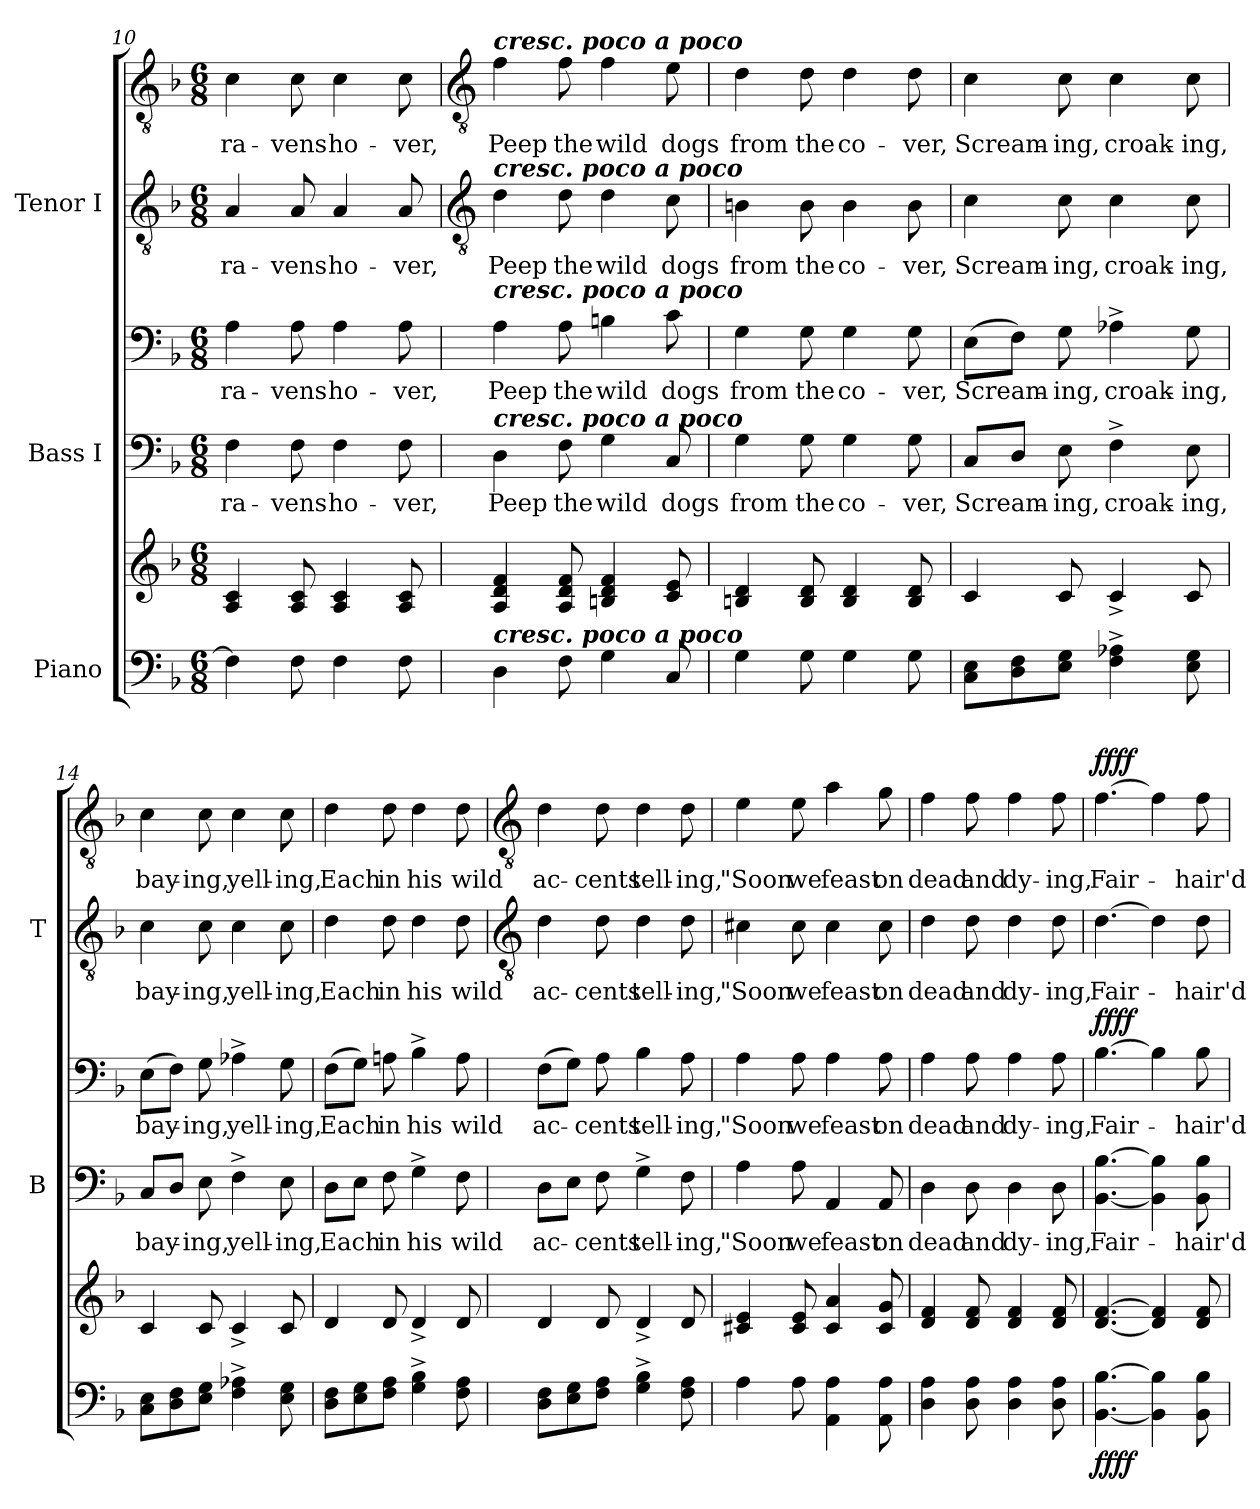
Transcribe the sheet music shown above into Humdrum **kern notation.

**kern	**kern	**dynam	**kern	**text	**kern	**text	**dynam	**kern	**text	**kern	**text	**dynam
*part3	*part3	*part3	*part2	*part2	*part2	*part2	*part2	*part1	*part1	*part1	*part1	*part1
*staff6	*staff5	*staff5/6	*staff4	*staff4	*staff3	*staff3	*staff3/4	*staff2	*staff2	*staff1	*staff1	*staff1/2
*I"Piano	*	*	*I"Bass I	*	*	*	*	*I"Tenor I	*	*	*	*
*	*	*	*I'B	*	*	*	*	*I'T	*	*	*	*
*clefF4	*clefG2	*	*clefF4	*	*clefF4	*	*	*clefGv2	*	*clefGv2	*	*
*k[b-]	*k[b-]	*	*k[b-]	*	*k[b-]	*	*	*k[b-]	*	*k[b-]	*	*
*F:	*F:	*	*F:	*	*F:	*	*	*F:	*	*F:	*	*
*M6/8	*M6/8	*	*M6/8	*	*M6/8	*	*	*M6/8	*	*M6/8	*	*
=10	=10	=10	=10	=10	=10	=10	=10	=10	=10	=10	=10	=10
!	!	!	!	!LO:LY:b	!	!LO:LY:b	!	!	!LO:LY:b	!	!LO:LY:b	!
4F]	4A 4c	.	4F	ra-	4A	ra-	.	4A	ra-	4c	ra-	.
!	!	!	!	!LO:LY:b	!	!LO:LY:b	!	!	!LO:LY:b	!	!LO:LY:b	!
8F	8A 8c	.	8F	-vens	8A	-vens	.	8A	-vens	8c	-vens	.
!	!	!	!	!LO:LY:b	!	!LO:LY:b	!	!	!LO:LY:b	!	!LO:LY:b	!
4F	4A 4c	.	4F	ho-	4A	ho-	.	4A	ho-	4c	ho-	.
!	!	!	!	!LO:LY:b	!	!LO:LY:b	!	!	!LO:LY:b	!	!LO:LY:b	!
8F	8A 8c	.	8F	-ver,	8A	-ver,	.	8A	-ver,	8c	-ver,	.
!!LO:LB:g=z
=11	=11	=11	=11	=11	=11	=11	=11	=11	=11	=11	=11	=11
*	*	*	*	*	*	*	*	*clefGv2	*	*clefGv2	*	*
!	!	!	!	!	!	!	!	!	!	!LO:TX:a:Bi:t=cresc. poco a poco	!	!
!	!	!	!	!	!	!	!	!LO:TX:a:Bi:t=cresc. poco a poco	!	!	!	!
!	!	!	!	!	!LO:TX:a:Bi:t=cresc. poco a poco	!	!	!	!	!	!	!
!	!	!	!LO:TX:a:Bi:t=cresc. poco a poco	!	!	!	!	!	!	!	!	!
!LO:TX:a:Bi:t=cresc. poco a poco	!	!	!	!	!	!	!	!	!	!	!	!
!	!	!	!	!LO:LY:b	!	!LO:LY:b	!	!	!LO:LY:b	!	!LO:LY:b	!
4D	4A 4d 4f	.	4D\	Peep	4A	Peep	.	4d\	Peep	4f	Peep	.
!	!	!	!	!LO:LY:b	!	!LO:LY:b	!	!	!LO:LY:b	!	!LO:LY:b	!
8F	8A 8d 8f	.	8F	the	8A	the	.	8d\	the	8f	the	.
!	!	!	!	!LO:LY:b	!	!LO:LY:b	!	!	!LO:LY:b	!	!LO:LY:b	!
4G	4Bn 4d 4f	.	4G	wild	4Bn	wild	.	4d\	wild	4f	wild	.
!	!	!	!	!LO:LY:b	!	!LO:LY:b	!	!	!LO:LY:b	!	!LO:LY:b	!
8C	8c 8e	.	8C	dogs	8c	dogs	.	8c\	dogs	8e	dogs	.
=12	=12	=12	=12	=12	=12	=12	=12	=12	=12	=12	=12	=12
!	!	!	!	!LO:LY:b	!	!LO:LY:b	!	!	!LO:LY:b	!	!LO:LY:b	!
4G	4Bn 4d	.	4G	from	4G	from	.	4Bn	from	4d	from	.
!	!	!	!	!LO:LY:b	!	!LO:LY:b	!	!	!LO:LY:b	!	!LO:LY:b	!
8G	8B 8d	.	8G	the	8G	the	.	8B	the	8d	the	.
!	!	!	!	!LO:LY:b	!	!LO:LY:b	!	!	!LO:LY:b	!	!LO:LY:b	!
4G	4B 4d	.	4G	co-	4G	co-	.	4B	co-	4d	co-	.
!	!	!	!	!LO:LY:b	!	!LO:LY:b	!	!	!LO:LY:b	!	!LO:LY:b	!
8G	8B 8d	.	8G	-ver,	8G	-ver,	.	8B	-ver,	8d	-ver,	.
=13	=13	=13	=13	=13	=13	=13	=13	=13	=13	=13	=13	=13
!	!	!	!	!LO:LY:b	!	!LO:LY:b	!	!	!LO:LY:b	!	!LO:LY:b	!
8C 8EL	4c	.	8CL	Scream-	(>8EL	Scream-	.	4c\	Scream-	4c	Scream-	.
8D 8F	.	.	8DJ	.	8FJ)	.	.	.	.	.	.	.
!	!	!	!	!LO:LY:b	!	!LO:LY:b	!	!	!LO:LY:b	!	!LO:LY:b	!
8E 8GJ	8c	.	8E	ing,	8G	ing,	.	8c\	-ing,	8c	-ing,	.
!	!	!	!	!LO:LY:b	!	!LO:LY:b	!	!	!LO:LY:b	!	!LO:LY:b	!
4F^ 4A-X^	4c^	.	4F^	croak-	4A-X^	croak-	.	4c\	croak-	4c	croak-	.
!	!	!	!	!LO:LY:b	!	!LO:LY:b	!	!	!LO:LY:b	!	!LO:LY:b	!
8E 8G	8c	.	8E	-ing,	8G	-ing,	.	8c\	-ing,	8c	-ing,	.
=14	=14	=14	=14	=14	=14	=14	=14	=14	=14	=14	=14	=14
!	!	!	!	!LO:LY:b	!	!LO:LY:b	!	!	!LO:LY:b	!	!LO:LY:b	!
8C 8EL	4c	.	8CL	bay-	(>8EL	bay-	.	4c\	bay-	4c	bay-	.
8D 8F	.	.	8DJ	.	8FJ)	.	.	.	.	.	.	.
!	!	!	!	!LO:LY:b	!	!LO:LY:b	!	!	!LO:LY:b	!	!LO:LY:b	!
8E 8GJ	8c	.	8E	ing,	8G	ing,	.	8c\	-ing,	8c	-ing,	.
!	!	!	!	!LO:LY:b	!	!LO:LY:b	!	!	!LO:LY:b	!	!LO:LY:b	!
4F^ 4A-X^	4c^	.	4F^	yell-	4A-X^	yell-	.	4c\	yell-	4c	yell-	.
!	!	!	!	!LO:LY:b	!	!LO:LY:b	!	!	!LO:LY:b	!	!LO:LY:b	!
8E 8G	8c	.	8E	-ing,	8G	-ing,	.	8c\	-ing,	8c	-ing,	.
=15	=15	=15	=15	=15	=15	=15	=15	=15	=15	=15	=15	=15
!	!	!	!	!LO:LY:b	!	!LO:LY:b	!	!	!LO:LY:b	!	!LO:LY:b	!
8D 8FL	4d	.	8DL	Each	(>8FL	Each	.	4d\	Each	4d	Each	.
8E 8G	.	.	8EJ	.	8GJ)	.	.	.	.	.	.	.
!	!	!	!	!LO:LY:b	!	!LO:LY:b	!	!	!LO:LY:b	!	!LO:LY:b	!
8F 8AJ	8d	.	8F	in	8An	in	.	8d\	in	8d	in	.
!	!	!	!	!LO:LY:b	!	!LO:LY:b	!	!	!LO:LY:b	!	!LO:LY:b	!
4G^ 4B-^	4d^	.	4G^	his	4B-^	his	.	4d\	his	4d	his	.
!	!	!	!	!LO:LY:b	!	!LO:LY:b	!	!	!LO:LY:b	!	!LO:LY:b	!
8F 8A	8d	.	8F	wild	8A	wild	.	8d\	wild	8d	wild	.
!!LO:LB:g=z
=16	=16	=16	=16	=16	=16	=16	=16	=16	=16	=16	=16	=16
*	*	*	*	*	*	*	*	*clefGv2	*	*clefGv2	*	*
!	!	!	!	!LO:LY:b	!	!LO:LY:b	!	!	!LO:LY:b	!	!LO:LY:b	!
8D 8FL	4d	.	8DL	ac-	(>8FL	ac-	.	4d	ac-	4d	ac-	.
8E 8G	.	.	8EJ	.	8GJ)	.	.	.	.	.	.	.
!	!	!	!	!LO:LY:b	!	!LO:LY:b	!	!	!LO:LY:b	!	!LO:LY:b	!
8F 8AJ	8d	.	8F	cents	8A	cents	.	8d	-cents	8d	-cents	.
!	!	!	!	!LO:LY:b	!	!LO:LY:b	!	!	!LO:LY:b	!	!LO:LY:b	!
4G^ 4B-^	4d^	.	4G^	tell-	4B-	tell-	.	4d	tell-	4d	tell-	.
!	!	!	!	!LO:LY:b	!	!LO:LY:b	!	!	!LO:LY:b	!	!LO:LY:b	!
8F 8A	8d	.	8F	-ing,	8A	-ing,	.	8d	-ing,	8d	-ing,	.
=17	=17	=17	=17	=17	=17	=17	=17	=17	=17	=17	=17	=17
!	!	!	!	!LO:LY:b	!	!LO:LY:b	!	!	!LO:LY:b	!	!LO:LY:b	!
4A	4c#X 4e	.	4A	"Soon	4A	"Soon	.	4c#X	"Soon	4e	"Soon	.
!	!	!	!	!LO:LY:b	!	!LO:LY:b	!	!	!LO:LY:b	!	!LO:LY:b	!
8A	8c# 8e	.	8A	we	8A	we	.	8c#	we	8e	we	.
!	!	!	!	!LO:LY:b	!	!LO:LY:b	!	!	!LO:LY:b	!	!LO:LY:b	!
4AA 4A	4c# 4a	.	4AA	feast	4A	feast	.	4c#	feast	4a	feast	.
!	!	!	!	!LO:LY:b	!	!LO:LY:b	!	!	!LO:LY:b	!	!LO:LY:b	!
8AA 8A	8c# 8g	.	8AA	on	8A	on	.	8c#	on	8g	on	.
=18	=18	=18	=18	=18	=18	=18	=18	=18	=18	=18	=18	=18
!	!	!	!	!LO:LY:b	!	!LO:LY:b	!	!	!LO:LY:b	!	!LO:LY:b	!
4D 4A	4d 4f	.	4D\	dead	4A	dead	.	4d	dead	4f	dead	.
!	!	!	!	!LO:LY:b	!	!LO:LY:b	!	!	!LO:LY:b	!	!LO:LY:b	!
8D 8A	8d 8f	.	8D\	and	8A	and	.	8d	and	8f	and	.
!	!	!	!	!LO:LY:b	!	!LO:LY:b	!	!	!LO:LY:b	!	!LO:LY:b	!
4D 4A	4d 4f	.	4D\	dy-	4A	dy-	.	4d	dy-	4f	dy-	.
!	!	!	!	!LO:LY:b	!	!LO:LY:b	!	!	!LO:LY:b	!	!LO:LY:b	!
8D 8A	8d 8f	.	8D\	-ing,	8A	-ing,	.	8d	-ing,	8f	-ing,	.
=19	=19	=19	=19	=19	=19	=19	=19	=19	=19	=19	=19	=19
!	!	!LO:DY:b=2	!	!LO:LY:b	!	!LO:LY:b	!	!	!LO:LY:b	!	!LO:LY:b	!
!	!	!LO:DY:n=1:b	!	!	!	!	!LO:DY:b=2	!	!	!	!	!
!	!	!	!	!	!	!	!LO:DY:n=1:b	!	!	!	!	!LO:DY:b=2
!	!	!	!	!	!	!	!	!	!	!	!	!LO:DY:n=1:b
[4.BB- [4.B-	[4.d [4.f	ff ff	[4.BB- [4.B-	Fair-	[4.B-	Fair-	ff ff	[4.d	Fair-	[4.f	Fair-	ff ff
4BB-] 4B-]	4d] 4f]	.	4BB-] 4B-]	.	4B-]	.	.	4d]	.	4f]	.	.
!	!	!	!	!LO:LY:b	!	!LO:LY:b	!	!	!LO:LY:b	!	!LO:LY:b	!
8BB- 8B-	8d 8f	.	8BB- 8B-	hair'd	8B-	hair'd	.	8d	hair'd	8f	hair'd	.
=	=	=	=	=	=	=	=	=	=	=	=	=
*-	*-	*-	*-	*-	*-	*-	*-	*-	*-	*-	*-	*-
